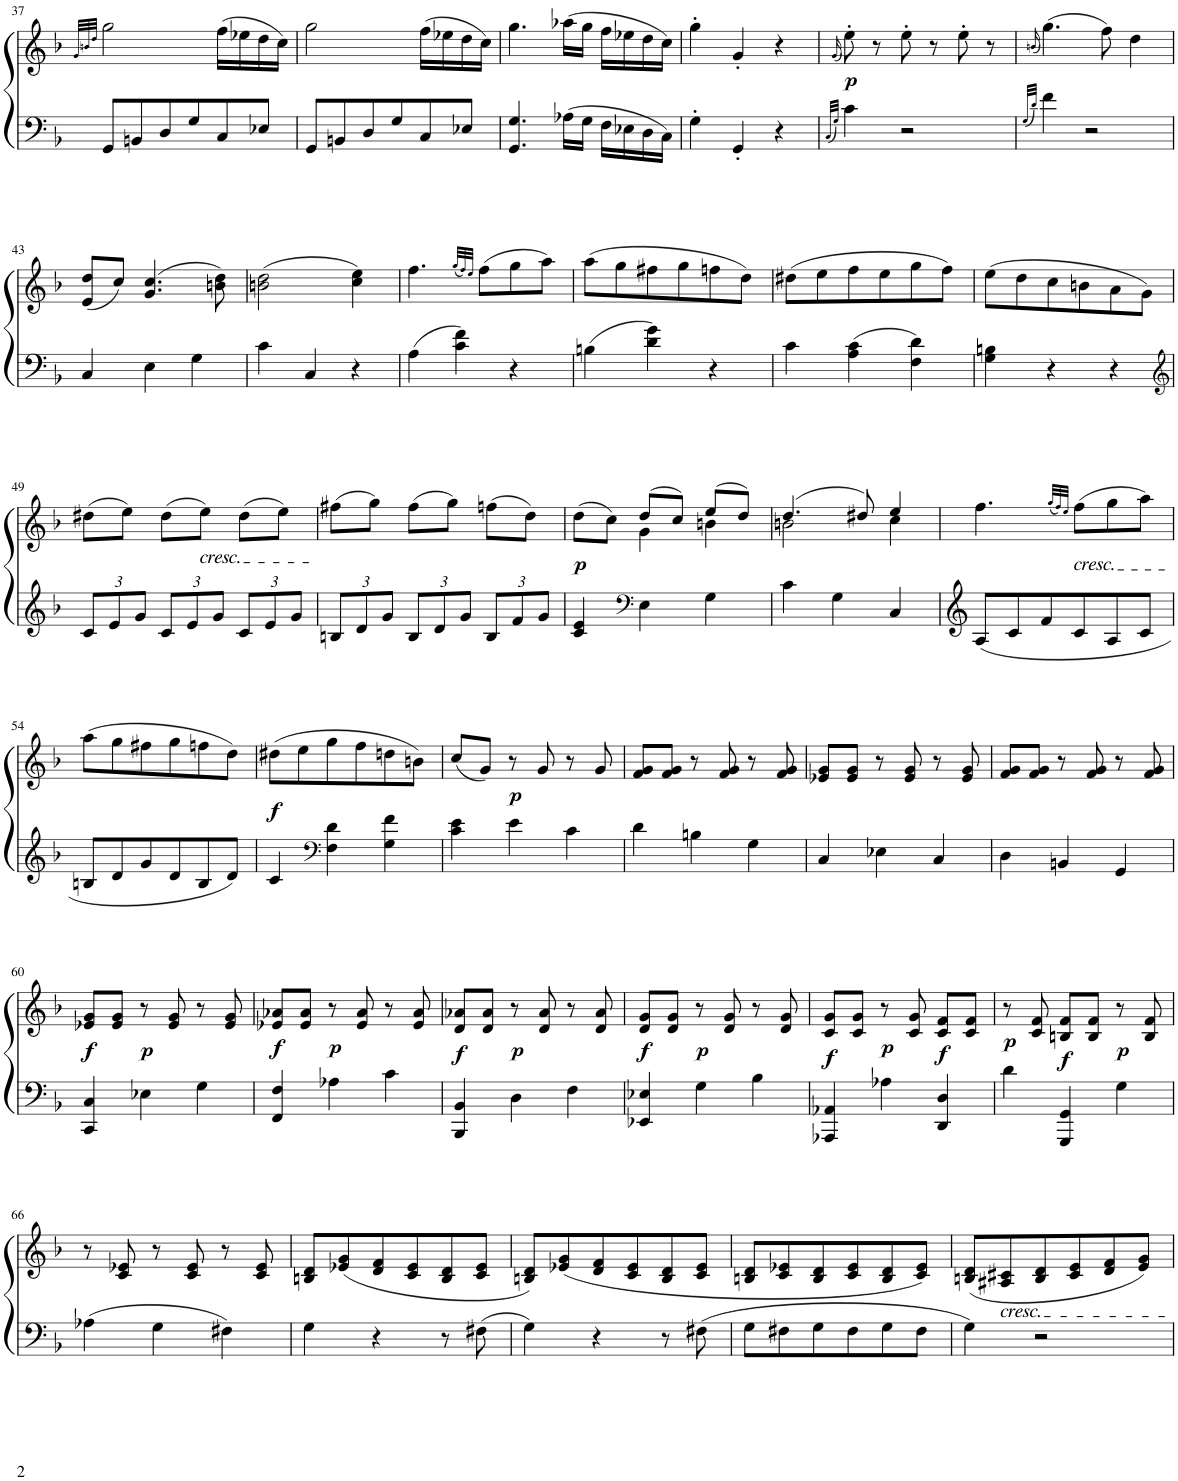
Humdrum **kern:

**kern	**kern	**dynam
*part1	*part1	*part1
*staff2	*staff1	*staff1/2
*I"Piano	*	*
*I'Pno.	*	*
!!LO:PB:g=z
*clefF4	*clefG2	*
*k[b-]	*k[b-]	*
*M3/4	*M3/4	*
=37	=37	=37
.	32qg/LLL	.
.	32qbn/	.
.	32qdd/JJJ	.
8GG/L	2gg\	.
8BBn/	.	.
8D/	.	.
8G/	.	.
8C/	(16ff\LL	.
.	16ee-X\	.
8E-X/J	16dd\	.
.	16cc\JJ)	.
=38	=38	=38
8GG/L	2gg\	.
8BBn/	.	.
8D/	.	.
8G/	.	.
8C/	(16ff\LL	.
.	16ee-X\	.
8E-X/J	16dd\	.
.	16cc\JJ)	.
=39	=39	=39
4.GG/ 4.G/	4.gg\	.
16A-X\LL	(16aa-X\LL	.
16G\JJ	16gg\JJ	.
16F\LL	16ff\LL	.
16E-X\	16ee-X\	.
16D\	16dd\	.
16C\JJ	16cc\JJ)	.
=40	=40	=40
4G'\	4gg'\	.
4GG'/	4g'/	.
4r	4r	.
=41	=41	=41
32qC/LLL	.	.
32qG/JJJ	(16qg/	.
!	!	!LO:DY:b
4c\	8ee'\)	p
.	8r	.
2r	8ee'\	.
.	8r	.
.	8ee'\	.
.	8r	.
=42	=42	=42
32qG/LLL	.	.
32qd/JJJ	(16qbn/	.
4f\	(4.gg\)	.
2r	.	.
.	8ff\)	.
.	4dd\	.
!!LO:LB:g=z
=43	=43	=43
4C/	(8e/ 8dd/L	.
.	8cc/J)	.
4E\	(4.g/ 4.cc/	.
4G\	.	.
.	8bn\ 8dd\)	.
=44	=44	=44
4c\	(2bn\ 2dd\	.
4C/	.	.
4r	4cc\ 4ee\)	.
=45	=45	=45
4A\	4.ff\	.
4c\ 4f\	.	.
.	(32qgg/LLL	.
.	32qff/)	.
.	32qee/JJJ	.
.	(8ff\L	.
4r	8gg\	.
.	8aa\J)	.
=46	=46	=46
4Bn\	(8aa\L	.
.	8gg\	.
4d\ 4g\	8ff#X\	.
.	8gg\	.
4r	8ffn\	.
.	8dd\J)	.
=47	=47	=47
4c\	(8dd#X\L	.
.	8ee\	.
4A\ 4c\	8ff\	.
.	8ee\	.
4F\ 4d\	8gg\	.
.	8ff\J)	.
=48	=48	=48
4G\ 4Bn\	(8ee\L	.
.	8dd\	.
4r	8cc\	.
.	8bn\	.
4r	8a\	.
.	8g\J)	.
!!LO:LB:g=z
=49	=49	=49
*clefG2	*	*
*Xbrackettup	*	*
12c/L	(8dd#X\L	.
12e/	.	.
.	8ee\J)	.
12g/J	.	.
12c/L	(8dd#\L	.
12e/	.	.
!	!LO:TX:b:i:t=cresc.	!
.	8ee\J)	.
12g/J	.	.
12c/L	(8dd#\L	.
12e/	.	.
.	8ee\J)	.
12g/J	.	.
=50	=50	=50
12Bn/L	(8ff#X\L	.
12d/	.	.
.	8gg\J)	.
12g/J	.	.
12B/L	(8ff#\L	.
12d/	.	.
.	8gg\J)	.
12g/J	.	.
12B/L	(8ffn\L	.
12f/	.	.
.	8dd\J)	.
12g/J	.	.
=51	=51	=51
*	*^	*
!	!	!	!LO:DY:b
4c/ 4e/	(8dd\L	4ryy	p
.	8cc\J)	.	.
*clefF4	*	*	*
4E\	(8dd/L	4g\	.
.	8cc/J)	.	.
4G\	(8ee/L	4bn\	.
.	8dd/J)	.	.
=52	=52	=52	=52
4c\	(4.dd/	2bn\	.
4G\	.	.	.
.	8dd#X/)	.	.
4C/	4ee/	4cc\	.
*	*v	*v	*
=53	=53	=53
8A/L	4.ff\	.
8c/	.	.
8f/	.	.
.	(32qgg/LLL	.
.	32qff/)	.
.	32qee/JJJ	.
!	!LO:TX:b:i:t=cresc.	!
8c/	(8ff\L	.
8A/	8gg\	.
8c/J	8aa\J)	.
!!LO:LB:g=z
=54	=54	=54
8Bn/L	(8aa\L	.
8d/	8gg\	.
8g/	8ff#X\	.
8d/	8gg\	.
8B/	8ffn\	.
8d/J	8dd\J)	.
=55	=55	=55
!	!	!LO:DY:b
4c/	(8dd#X\L	f
.	8ee\	.
*clefF4	*	*
4F\ 4d\	8gg\	.
.	8ff\	.
4G\ 4f\	8ddn\	.
.	8bn\J)	.
=56	=56	=56
4c\ 4e\	(8cc/L	.
.	8g/J)	.
!	!	!LO:DY:b
4e\	8r	p
.	8g/	.
4c\	8r	.
.	8g/	.
=57	=57	=57
4d\	8f/ 8g/L	.
.	8f/ 8g/J	.
4Bn\	8r	.
.	8f/ 8g/	.
4G\	8r	.
.	8f/ 8g/	.
=58	=58	=58
4C/	8e-X/ 8g/L	.
.	8e-/ 8g/J	.
4E-X\	8r	.
.	8e-/ 8g/	.
4C/	8r	.
.	8e-/ 8g/	.
=59	=59	=59
4D\	8f/ 8g/L	.
.	8f/ 8g/J	.
4BBn/	8r	.
.	8f/ 8g/	.
4GG/	8r	.
.	8f/ 8g/	.
!!LO:LB:g=z
=60	=60	=60
!	!	!LO:DY:b
4CC/ 4C/	8e-X/ 8g/L	f
.	8e-/ 8g/J	.
!	!	!LO:DY:b
4E-X\	8r	p
.	8e-/ 8g/	.
4G\	8r	.
.	8e-/ 8g/	.
=61	=61	=61
!	!	!LO:DY:b
4FF/ 4F/	8e-X/ 8a-X/L	f
.	8e-/ 8a-/J	.
!	!	!LO:DY:b
4A-X\	8r	p
.	8e-/ 8a-/	.
4c\	8r	.
.	8e-/ 8a-/	.
=62	=62	=62
!	!	!LO:DY:b
4BBB-/ 4BB-/	8d/ 8a-X/L	f
.	8d/ 8a-/J	.
!	!	!LO:DY:b
4D\	8r	p
.	8d/ 8a-/	.
4F\	8r	.
.	8d/ 8a-/	.
=63	=63	=63
!	!	!LO:DY:b
4EE-X/ 4E-X/	8d/ 8g/L	f
.	8d/ 8g/J	.
!	!	!LO:DY:b
4G\	8r	p
.	8d/ 8g/	.
4B-\	8r	.
.	8d/ 8g/	.
=64	=64	=64
!	!	!LO:DY:b
4AAA-X/ 4AA-X/	8c/ 8g/L	f
.	8c/ 8g/J	.
!	!	!LO:DY:b
4A-X\	8r	p
.	8c/ 8g/	.
!	!	!LO:DY:b
4DD/ 4D/	8c/ 8f/L	f
.	8c/ 8f/J	.
=65	=65	=65
!	!	!LO:DY:b
4d\	8r	p
.	8c/ 8f/	.
!	!	!LO:DY:b
4GGG/ 4GG/	8Bn/ 8f/L	f
.	8B/ 8f/J	.
!	!	!LO:DY:b
4G\	8r	p
.	8B/ 8f/	.
!!LO:LB:g=z
=66	=66	=66
4A-X\	8r	.
.	8c/ 8e-X/	.
4G\	8r	.
.	8c/ 8e-/	.
4F#X\	8r	.
.	8c/ 8e-/	.
=67	=67	=67
4G\	8Bn/ 8d/L	.
.	(8e-X/ 8g/	.
4r	8d/ 8f/	.
.	8c/ 8e-/	.
8r	8B/ 8d/	.
8F#X\	8c/ 8e-/J	.
=68	=68	=68
4G\	8Bn/ 8d/L)	.
.	(8e-X/ 8g/	.
4r	8d/ 8f/	.
.	8c/ 8e-/	.
8r	8B/ 8d/	.
8F#X\	8c/ 8e-/J	.
=69	=69	=69
8G\L	8Bn/ 8d/L	.
8F#X\	8c/ 8e-X/	.
8G\	8B/ 8d/	.
8F#\	8c/ 8e-/	.
8G\	8B/ 8d/	.
8F#\J	8c/ 8e-/J)	.
=70	=70	=70
4G\	(8Bn/ 8d/L	.
!	!LO:TX:b:i:t=cresc.	!
.	8A#X/ 8c#X/	.
2r	8B/ 8d/	.
.	8c#/ 8e/	.
.	8d/ 8f/	.
.	8e/ 8g/J)	.
=	=	=
*-	*-	*-
